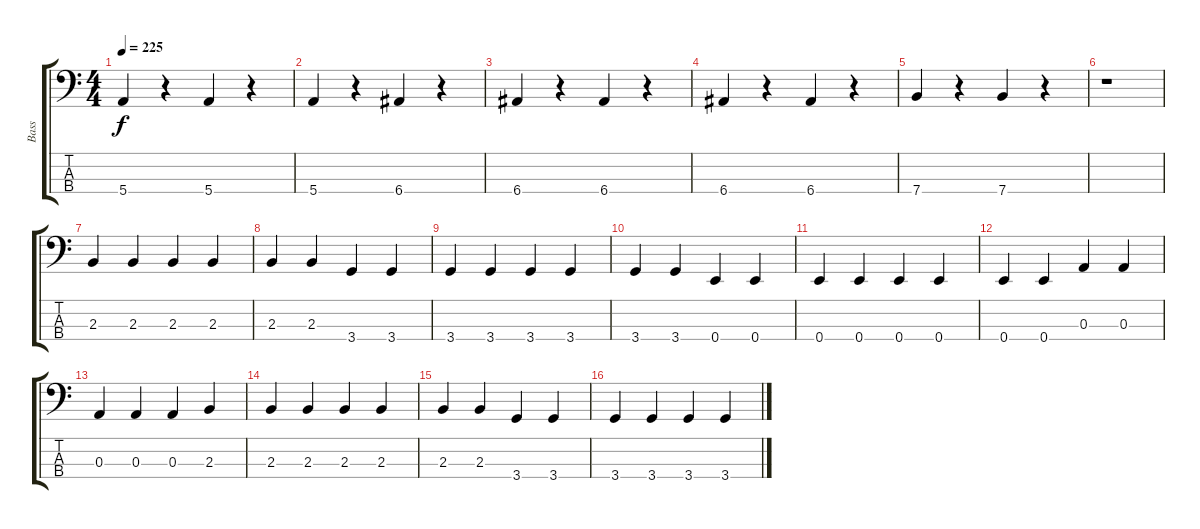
\track ("Bass" "Bass") {instrument electricbassfinger}
\staff {score tabs}
\tuning (G2 D2 A1 E1) {hide}
\ts (4 4)
\tempo 225
\clef f4
\ks c
5.4.4{dy f} r.4 5.4.4 r.4 |
5.4.4 r.4 6.4.4 r.4 |
6.4.4 r.4 6.4.4 r.4 |
6.4.4 r.4 6.4.4 r.4 |
7.4.4 r.4 7.4.4 r.4 |
r.1 |
2.3.4 2.3.4 2.3.4 2.3.4 |
2.3.4 2.3.4 3.4.4 3.4.4 |
3.4.4 3.4.4 3.4.4 3.4.4 |
3.4.4 3.4.4 0.4.4 0.4.4 |
0.4.4 0.4.4 0.4.4 0.4.4 |
0.4.4 0.4.4 0.3.4 0.3.4 |
0.3.4 0.3.4 0.3.4 2.3.4 |
2.3.4 2.3.4 2.3.4 2.3.4 |
2.3.4 2.3.4 3.4.4 3.4.4 |
3.4.4 3.4.4 3.4.4 3.4.4
